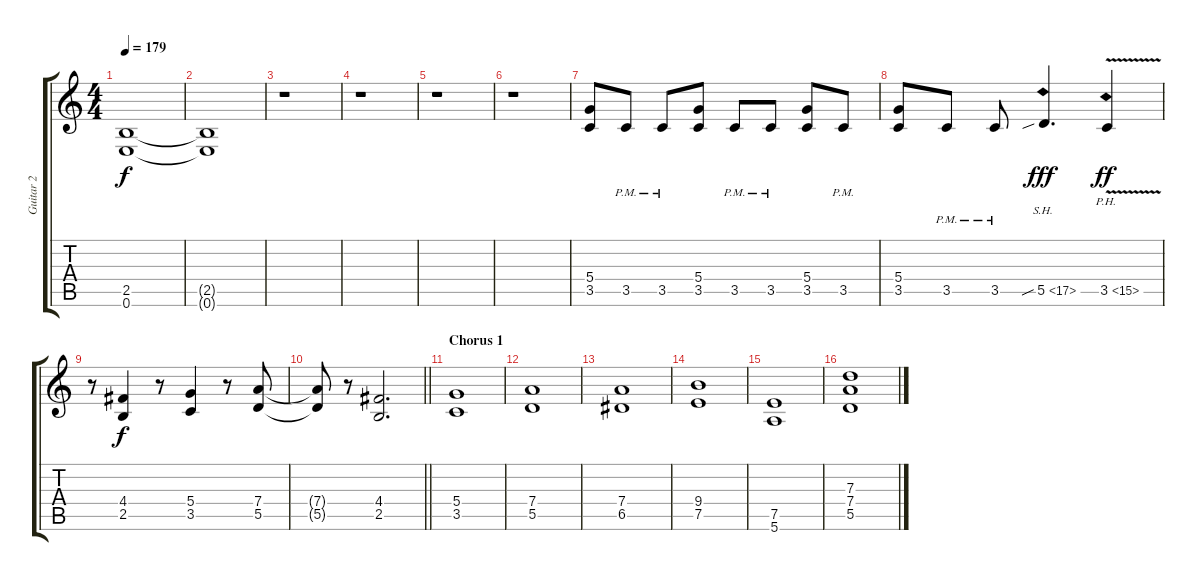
\track ("Guitar 2" "Guitar 2") {instrument distortionguitar}
\staff {score tabs}
\tuning (E4 B3 G3 D3 A2 E2) {hide}
\ts (4 4)
\tempo 179
\clef g2
\ks c
(2.5 0.6).1{dy f} |
(2.5{t} 0.6{t}).1 |
r.1 |
r.1 |
r.1 |
r.1 |
(5.4 3.5).8 3.5{pm}.8 3.5{pm}.8 (5.4 3.5).8 3.5{pm}.8 3.5{pm}.8 (5.4 3.5).8 3.5{pm}.8 |
(5.4 3.5).8 3.5{pm}.8 3.5{pm}.8 5.5{sh 12 sib}.4{d dy fff balance 2} 3.5{ph 12 v}.4{dy ff} |
r.8 (4.4 2.5).4{dy f balance 8} r.8 (5.4 3.5).4 r.8 (7.4 5.5).8 |
\barLineRight lightlight
(7.4{t} 5.5{t}).8 r.8 (4.4 2.5).2{d} |
\section ("" "Chorus 1")
(5.4 3.5).1 |
(7.4 5.5).1 |
(7.4 6.5).1 |
(9.4 7.5).1 |
(7.5 5.6).1 |
(7.3 7.4 5.5).1
